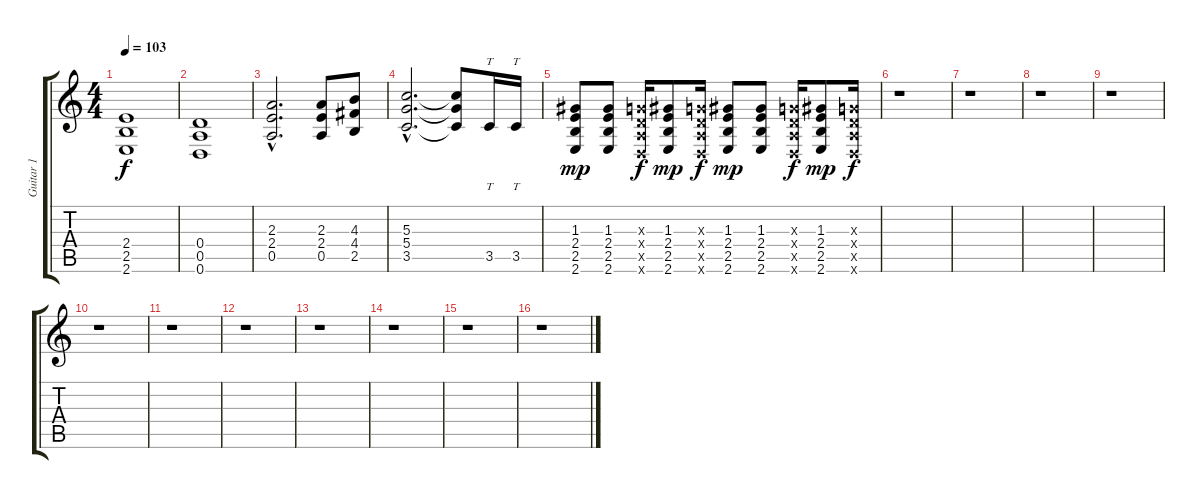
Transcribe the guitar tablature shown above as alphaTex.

\track ("Guitar 1" "Guitar 1") {instrument distortionguitar}
\staff {score tabs}
\tuning (E4 B3 G3 D3 A2 D2) {hide}
\ts (4 4)
\tempo 103
\clef g2
\ks c
(2.4 2.5 2.6).1{dy f} |
(0.4 0.5 0.6).1 |
(2.3{hac} 2.4{hac} 0.5{hac}).2{d} (2.3 2.4 0.5).8 (4.3 4.4 2.5).8 |
(5.3{hac} 5.4{hac} 3.5{hac}).2{d} (5.3{t} 5.4{t} 3.5{t}).8 3.5.16{tt} 3.5.16{tt} |
(1.3 2.4 2.5 2.6).8{dy mp} (1.3 2.4 2.5 2.6).8 (0.3{x} 0.4{x} 0.5{x} 0.6{x}).16{dy f} (1.3 2.4 2.5 2.6).8{dy mp} (0.3{x} 0.4{x} 0.5{x} 0.6{x}).16{dy f} (1.3 2.4 2.5 2.6).8{dy mp} (1.3 2.4 2.5 2.6).8 (0.3{x} 0.4{x} 0.5{x} 0.6{x}).16{dy f} (1.3 2.4 2.5 2.6).8{dy mp} (0.3{x} 0.4{x} 0.5{x} 0.6{x}).16{dy f} |
r.1 |
r.1 |
r.1 |
r.1 |
r.1 |
r.1 |
r.1 |
r.1 |
r.1 |
r.1 |
r.1
